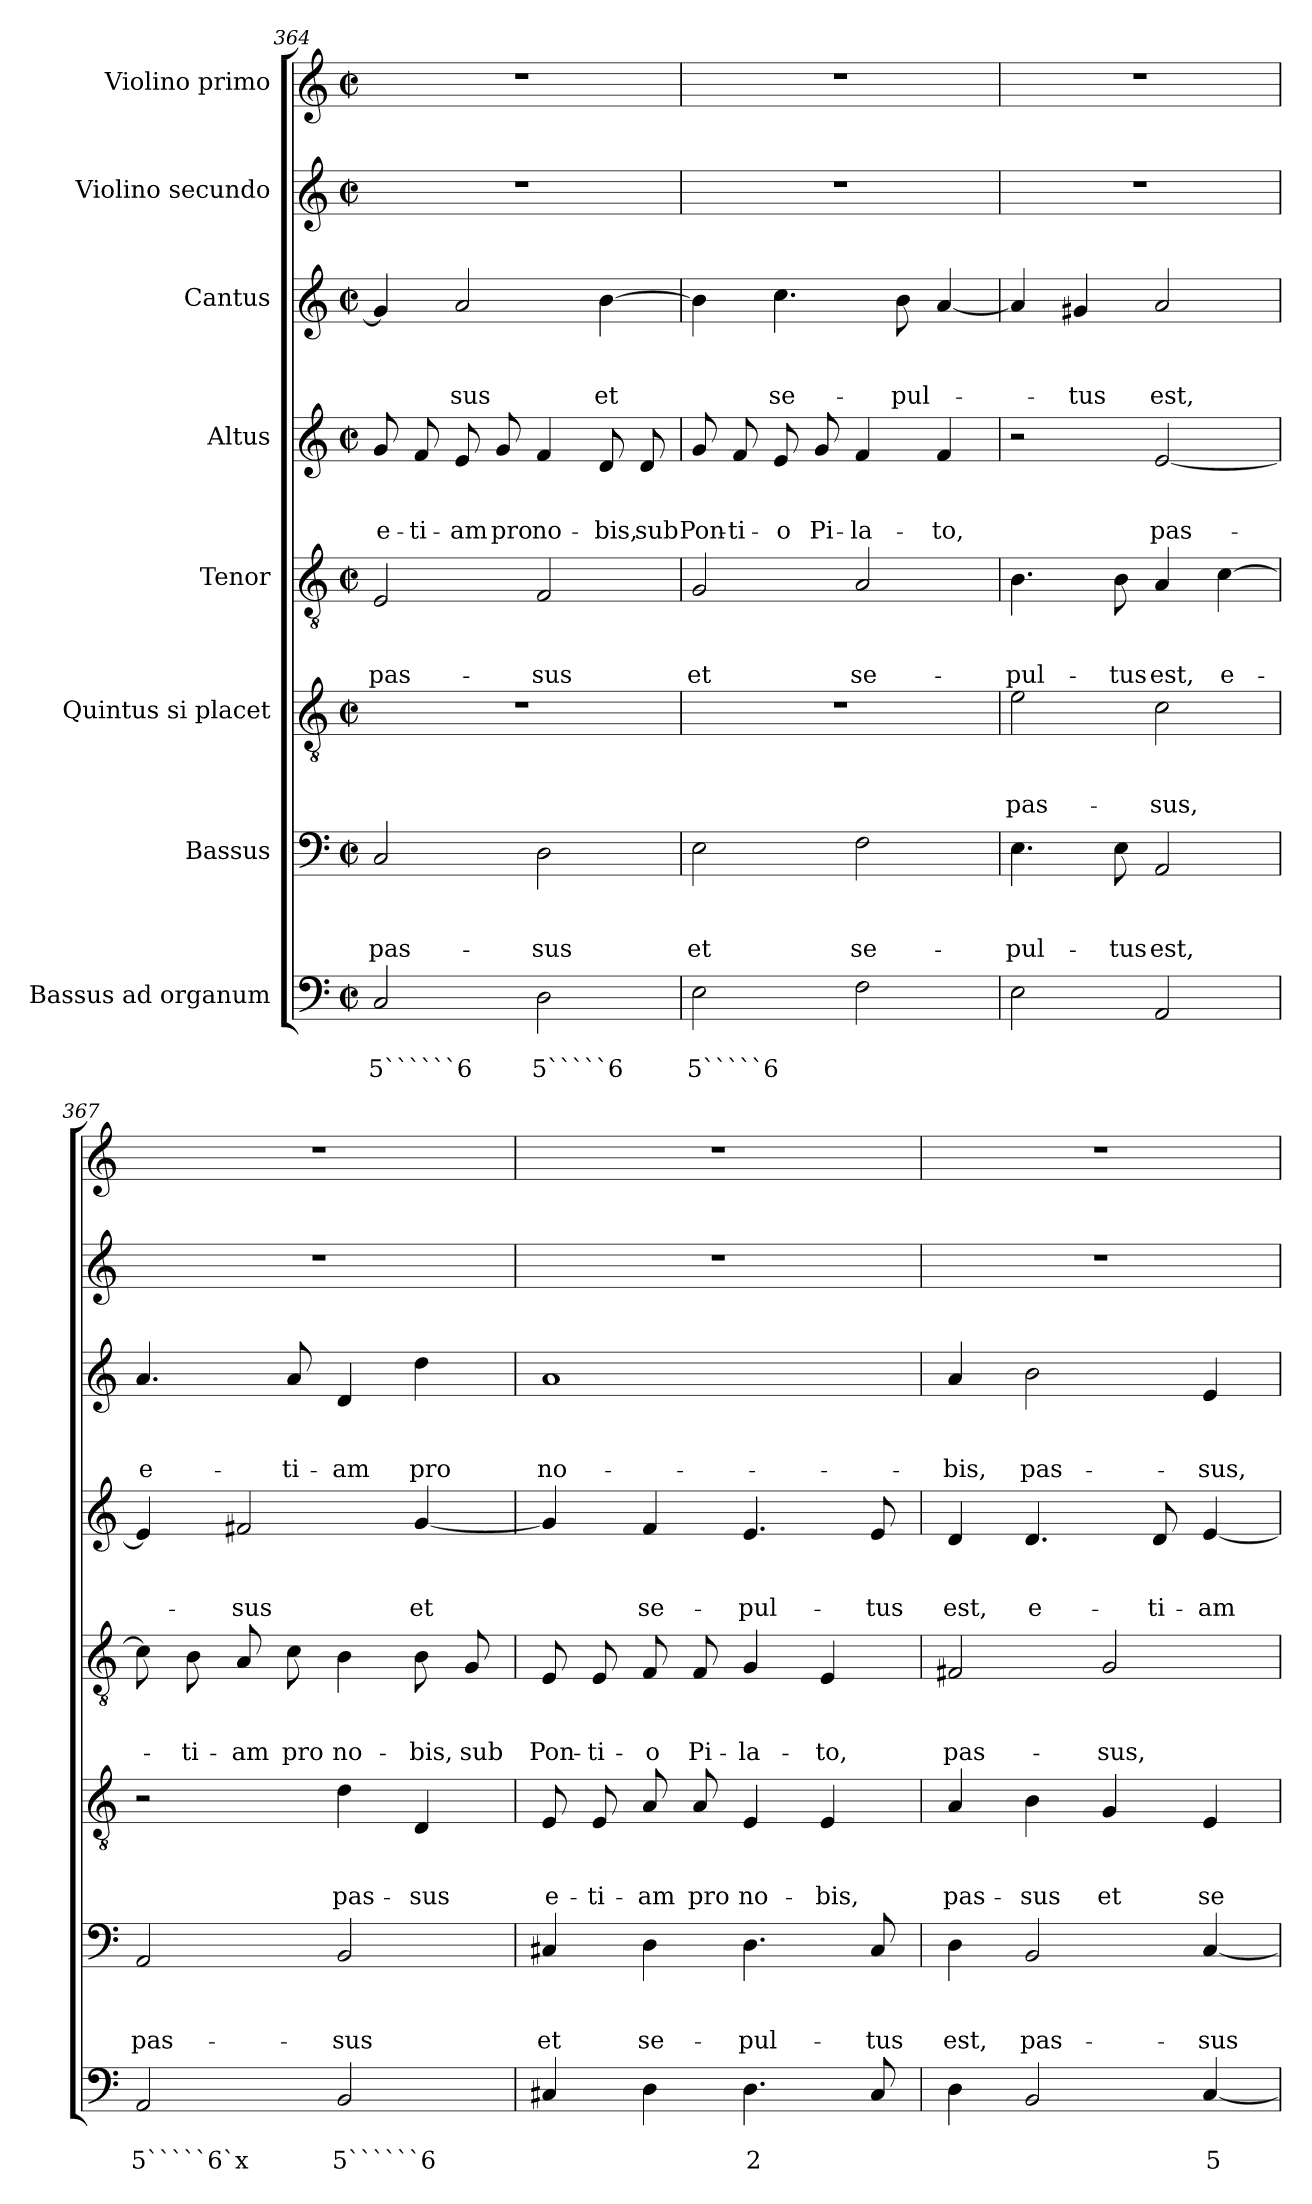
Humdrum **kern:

**kern	**text	**text	**kern	**text	**text	**text	**kern	**text	**text	**text	**kern	**text	**text	**text	**kern	**text	**text	**text	**kern	**text	**text	**text	**kern	**kern
*part8	*part8	*part8	*part7	*part7	*part7	*part7	*part6	*part6	*part6	*part6	*part5	*part5	*part5	*part5	*part4	*part4	*part4	*part4	*part3	*part3	*part3	*part3	*part2	*part1
*staff8	*staff8	*staff8	*staff7	*staff7	*staff7	*staff7	*staff6	*staff6	*staff6	*staff6	*staff5	*staff5	*staff5	*staff5	*staff4	*staff4	*staff4	*staff4	*staff3	*staff3	*staff3	*staff3	*staff2	*staff1
*I"Bassus ad organum	*	*	*I"Bassus	*	*	*	*I"Quintus si placet	*	*	*	*I"Tenor	*	*	*	*I"Altus	*	*	*	*I"Cantus	*	*	*	*I"Violino secundo	*I"Violino primo
*clefF4	*	*	*clefF4	*	*	*	*clefGv2	*	*	*	*clefGv2	*	*	*	*clefG2	*	*	*	*clefG2	*	*	*	*clefG2	*clefG2
*k[]	*	*	*k[]	*	*	*	*k[]	*	*	*	*k[]	*	*	*	*k[]	*	*	*	*k[]	*	*	*	*k[]	*k[]
*C:	*	*	*C:	*	*	*	*C:	*	*	*	*C:	*	*	*	*C:	*	*	*	*C:	*	*	*	*C:	*C:
*M2/2	*	*	*M2/2	*	*	*	*M2/2	*	*	*	*M2/2	*	*	*	*M2/2	*	*	*	*M2/2	*	*	*	*M2/2	*M2/2
*met(c|)	*	*	*met(c|)	*	*	*	*met(c|)	*	*	*	*met(c|)	*	*	*	*met(c|)	*	*	*	*met(c|)	*	*	*	*met(c|)	*met(c|)
=364	=364	=364	=364	=364	=364	=364	=364	=364	=364	=364	=364	=364	=364	=364	=364	=364	=364	=364	=364	=364	=364	=364	=364	=364
!	!	!LO:LY:b	!	!	!	!LO:LY:b	!	!	!	!	!	!	!	!LO:LY:b	!	!	!	!LO:LY:b	!	!	!	!	!	!
2C/	.	5``````6	2C/	.	.	pas-	1r	.	.	.	2E/	.	.	pas-	8g/	.	.	e-	4g/]	.	.	.	1r	1r
!	!	!	!	!	!	!	!	!	!	!	!	!	!	!	!	!	!	!LO:LY:b	!	!	!	!	!	!
.	.	.	.	.	.	.	.	.	.	.	.	.	.	.	8f/	.	.	-ti-	.	.	.	.	.	.
!	!	!	!	!	!	!	!	!	!	!	!	!	!	!	!	!	!	!LO:LY:b	!	!	!	!LO:LY:b	!	!
.	.	.	.	.	.	.	.	.	.	.	.	.	.	.	8e/	.	.	-am	2a/	.	.	-sus	.	.
!	!	!	!	!	!	!	!	!	!	!	!	!	!	!	!	!	!	!LO:LY:b	!	!	!	!	!	!
.	.	.	.	.	.	.	.	.	.	.	.	.	.	.	8g/	.	.	pro	.	.	.	.	.	.
!	!	!LO:LY:b	!	!	!	!LO:LY:b	!	!	!	!	!	!	!	!LO:LY:b	!	!	!	!LO:LY:b	!	!	!	!	!	!
2D\	.	5`````6	2D\	.	.	-sus	.	.	.	.	2F/	.	.	-sus	4f/	.	.	no-	.	.	.	.	.	.
!	!	!	!	!	!	!	!	!	!	!	!	!	!	!	!	!	!	!LO:LY:b	!	!	!	!LO:LY:b	!	!
.	.	.	.	.	.	.	.	.	.	.	.	.	.	.	8d/	.	.	-bis,	[4b\	.	.	et	.	.
!	!	!	!	!	!	!	!	!	!	!	!	!	!	!	!	!	!	!LO:LY:b	!	!	!	!	!	!
.	.	.	.	.	.	.	.	.	.	.	.	.	.	.	8d/	.	.	sub	.	.	.	.	.	.
=365	=365	=365	=365	=365	=365	=365	=365	=365	=365	=365	=365	=365	=365	=365	=365	=365	=365	=365	=365	=365	=365	=365	=365	=365
!	!	!LO:LY:b	!	!	!	!LO:LY:b	!	!	!	!	!	!	!	!LO:LY:b	!	!	!	!LO:LY:b	!	!	!	!	!	!
2E\	.	5`````6	2E\	.	.	et	1r	.	.	.	2G/	.	.	et	8g/	.	.	Pon-	4b\]	.	.	.	1r	1r
!	!	!	!	!	!	!	!	!	!	!	!	!	!	!	!	!	!	!LO:LY:b	!	!	!	!	!	!
.	.	.	.	.	.	.	.	.	.	.	.	.	.	.	8f/	.	.	-ti-	.	.	.	.	.	.
!	!	!	!	!	!	!	!	!	!	!	!	!	!	!	!	!	!	!LO:LY:b	!	!	!	!LO:LY:b	!	!
.	.	.	.	.	.	.	.	.	.	.	.	.	.	.	8e/	.	.	-o	4.cc\	.	.	se-	.	.
!	!	!	!	!	!	!	!	!	!	!	!	!	!	!	!	!	!	!LO:LY:b	!	!	!	!	!	!
.	.	.	.	.	.	.	.	.	.	.	.	.	.	.	8g/	.	.	Pi-	.	.	.	.	.	.
!	!	!	!	!	!	!LO:LY:b	!	!	!	!	!	!	!	!LO:LY:b	!	!	!	!LO:LY:b	!	!	!	!	!	!
2F\	.	.	2F\	.	.	se-	.	.	.	.	2A/	.	.	se-	4f/	.	.	-la-	.	.	.	.	.	.
!	!	!	!	!	!	!	!	!	!	!	!	!	!	!	!	!	!	!	!	!	!	!LO:LY:b	!	!
.	.	.	.	.	.	.	.	.	.	.	.	.	.	.	.	.	.	.	8b\	.	.	-pul-	.	.
!	!	!	!	!	!	!	!	!	!	!	!	!	!	!	!	!	!	!LO:LY:b	!	!	!	!	!	!
.	.	.	.	.	.	.	.	.	.	.	.	.	.	.	4f/	.	.	-to,	[4a/	.	.	.	.	.
=366	=366	=366	=366	=366	=366	=366	=366	=366	=366	=366	=366	=366	=366	=366	=366	=366	=366	=366	=366	=366	=366	=366	=366	=366
!	!	!	!	!	!	!LO:LY:b	!	!	!	!LO:LY:b	!	!	!	!LO:LY:b	!	!	!	!	!	!	!	!	!	!
2E\	.	.	4.E\	.	.	-pul-	2e\	.	.	pas-	4.B\	.	.	-pul-	2r	.	.	.	4a/]	.	.	.	1r	1r
!	!	!	!	!	!	!	!	!	!	!	!	!	!	!	!	!	!	!	!	!	!	!LO:LY:b	!	!
.	.	.	.	.	.	.	.	.	.	.	.	.	.	.	.	.	.	.	4g#X/	.	.	-tus	.	.
!	!	!	!	!	!	!LO:LY:b	!	!	!	!	!	!	!	!LO:LY:b	!	!	!	!	!	!	!	!	!	!
.	.	.	8E\	.	.	-tus	.	.	.	.	8B\	.	.	-tus	.	.	.	.	.	.	.	.	.	.
!	!	!	!	!	!	!LO:LY:b	!	!	!	!LO:LY:b	!	!	!	!LO:LY:b	!	!	!	!LO:LY:b	!	!	!	!LO:LY:b	!	!
2AA/	.	.	2AA/	.	.	est,	2c\	.	.	-sus,	4A/	.	.	est,	[2e/	.	.	pas-	2a/	.	.	est,	.	.
!	!	!	!	!	!	!	!	!	!	!	!	!	!	!LO:LY:b	!	!	!	!	!	!	!	!	!	!
.	.	.	.	.	.	.	.	.	.	.	[4c\	.	.	e-	.	.	.	.	.	.	.	.	.	.
=367	=367	=367	=367	=367	=367	=367	=367	=367	=367	=367	=367	=367	=367	=367	=367	=367	=367	=367	=367	=367	=367	=367	=367	=367
!	!	!LO:LY:b	!	!	!	!LO:LY:b	!	!	!	!	!	!	!	!	!	!	!	!	!	!	!	!LO:LY:b	!	!
2AA/	.	5`````6`x	2AA/	.	.	pas-	2r	.	.	.	8c\]	.	.	.	4e/]	.	.	.	4.a/	.	.	e-	1r	1r
!	!	!	!	!	!	!	!	!	!	!	!	!	!	!LO:LY:b	!	!	!	!	!	!	!	!	!	!
.	.	.	.	.	.	.	.	.	.	.	8B\	.	.	-ti-	.	.	.	.	.	.	.	.	.	.
!	!	!	!	!	!	!	!	!	!	!	!	!	!	!LO:LY:b	!	!	!	!LO:LY:b	!	!	!	!	!	!
.	.	.	.	.	.	.	.	.	.	.	8A/	.	.	-am	2f#X/	.	.	-sus	.	.	.	.	.	.
!	!	!	!	!	!	!	!	!	!	!	!	!	!	!LO:LY:b	!	!	!	!	!	!	!	!LO:LY:b	!	!
.	.	.	.	.	.	.	.	.	.	.	8c\	.	.	pro	.	.	.	.	8a/	.	.	-ti-	.	.
!	!	!LO:LY:b	!	!	!	!LO:LY:b	!	!	!	!LO:LY:b	!	!	!	!LO:LY:b	!	!	!	!	!	!	!	!LO:LY:b	!	!
2BB/	.	5``````6	2BB/	.	.	-sus	4d\	.	.	pas-	4B\	.	.	no-	.	.	.	.	4d/	.	.	-am	.	.
!	!	!	!	!	!	!	!	!	!	!LO:LY:b	!	!	!	!LO:LY:b	!	!	!	!LO:LY:b	!	!	!	!LO:LY:b	!	!
.	.	.	.	.	.	.	4D/	.	.	-sus	8B\	.	.	-bis,	[4g/	.	.	et	4dd\	.	.	pro	.	.
!	!	!	!	!	!	!	!	!	!	!	!	!	!	!LO:LY:b	!	!	!	!	!	!	!	!	!	!
.	.	.	.	.	.	.	.	.	.	.	8G/	.	.	sub	.	.	.	.	.	.	.	.	.	.
!!LO:LB:g=z
=368	=368	=368	=368	=368	=368	=368	=368	=368	=368	=368	=368	=368	=368	=368	=368	=368	=368	=368	=368	=368	=368	=368	=368	=368
!	!	!	!	!	!	!LO:LY:b	!	!	!	!LO:LY:b	!	!	!	!LO:LY:b	!	!	!	!	!	!	!	!LO:LY:b	!	!
4C#X/	.	.	4C#X/	.	.	et	8E/	.	.	e-	8E/	.	.	Pon-	4g/]	.	.	.	1a	.	.	no-	1r	1r
!	!	!	!	!	!	!	!	!	!	!LO:LY:b	!	!	!	!LO:LY:b	!	!	!	!	!	!	!	!	!	!
.	.	.	.	.	.	.	8E/	.	.	-ti-	8E/	.	.	-ti-	.	.	.	.	.	.	.	.	.	.
!	!	!	!	!	!	!LO:LY:b	!	!	!	!LO:LY:b	!	!	!	!LO:LY:b	!	!	!	!LO:LY:b	!	!	!	!	!	!
4D\	.	.	4D\	.	.	se-	8A/	.	.	-am	8F/	.	.	-o	4f/	.	.	se-	.	.	.	.	.	.
!	!	!	!	!	!	!	!	!	!	!LO:LY:b	!	!	!	!LO:LY:b	!	!	!	!	!	!	!	!	!	!
.	.	.	.	.	.	.	8A/	.	.	pro	8F/	.	.	Pi-	.	.	.	.	.	.	.	.	.	.
!	!	!LO:LY:b	!	!	!	!LO:LY:b	!	!	!	!LO:LY:b	!	!	!	!LO:LY:b	!	!	!	!LO:LY:b	!	!	!	!	!	!
4.D\	.	2	4.D\	.	.	-pul-	4E/	.	.	no-	4G/	.	.	-la-	4.e/	.	.	-pul-	.	.	.	.	.	.
!	!	!	!	!	!	!	!	!	!	!LO:LY:b	!	!	!	!LO:LY:b	!	!	!	!	!	!	!	!	!	!
.	.	.	.	.	.	.	4E/	.	.	-bis,	4E/	.	.	-to,	.	.	.	.	.	.	.	.	.	.
!	!	!	!	!	!	!LO:LY:b	!	!	!	!	!	!	!	!	!	!	!	!LO:LY:b	!	!	!	!	!	!
8C#/	.	.	8C#/	.	.	-tus	.	.	.	.	.	.	.	.	8e/	.	.	-tus	.	.	.	.	.	.
=369	=369	=369	=369	=369	=369	=369	=369	=369	=369	=369	=369	=369	=369	=369	=369	=369	=369	=369	=369	=369	=369	=369	=369	=369
!	!	!	!	!	!	!LO:LY:b	!	!	!	!LO:LY:b	!	!	!	!LO:LY:b	!	!	!	!LO:LY:b	!	!	!	!LO:LY:b	!	!
4D\	.	.	4D\	.	.	est,	4A/	.	.	pas-	2F#X/	.	.	pas-	4d/	.	.	est,	4a/	.	.	-bis,	1r	1r
!	!	!	!	!	!	!LO:LY:b	!	!	!	!LO:LY:b	!	!	!	!	!	!	!	!LO:LY:b	!	!	!	!LO:LY:b	!	!
2BB/	.	.	2BB/	.	.	pas-	4B\	.	.	-sus	.	.	.	.	4.d/	.	.	e-	2b\	.	.	pas-	.	.
!	!	!	!	!	!	!	!	!	!	!LO:LY:b	!	!	!	!LO:LY:b	!	!	!	!	!	!	!	!	!	!
.	.	.	.	.	.	.	4G/	.	.	et	2G/	.	.	-sus,	.	.	.	.	.	.	.	.	.	.
!	!	!	!	!	!	!	!	!	!	!	!	!	!	!	!	!	!	!LO:LY:b	!	!	!	!	!	!
.	.	.	.	.	.	.	.	.	.	.	.	.	.	.	8d/	.	.	-ti-	.	.	.	.	.	.
!	!	!LO:LY:b	!	!	!	!LO:LY:b	!	!	!	!LO:LY:b	!	!	!	!	!	!	!	!LO:LY:b	!	!	!	!LO:LY:b	!	!
[4C/	.	5	[4C/	.	.	-sus	4E/	.	.	se-	.	.	.	.	[4e/	.	.	-am	4e/	.	.	-sus,	.	.
=	=	=	=	=	=	=	=	=	=	=	=	=	=	=	=	=	=	=	=	=	=	=	=	=
*-	*-	*-	*-	*-	*-	*-	*-	*-	*-	*-	*-	*-	*-	*-	*-	*-	*-	*-	*-	*-	*-	*-	*-	*-
